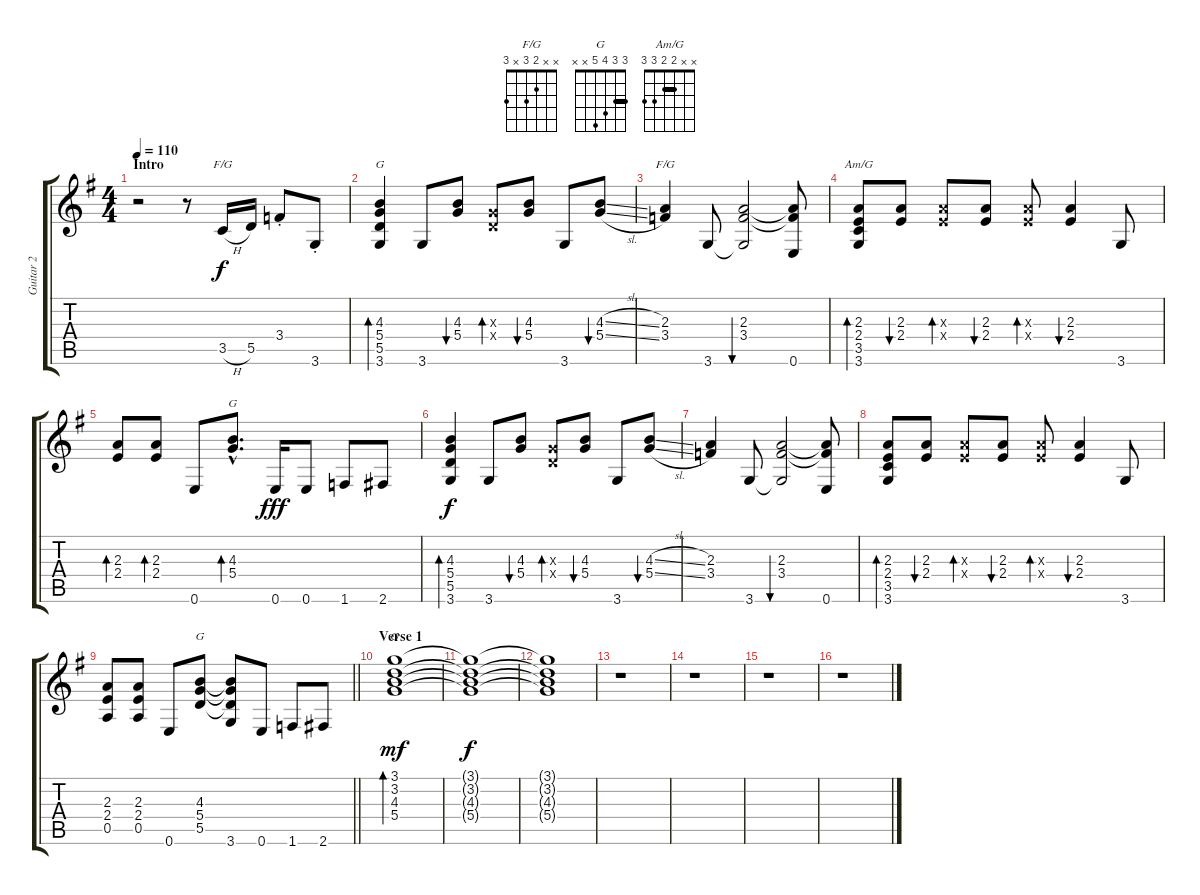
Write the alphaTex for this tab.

\track ("Guitar 2" "Guitar 2") {instrument overdrivenguitar}
\staff {score tabs}
\tuning (E4 B3 G3 D3 A2 E2) {hide}
\chord ("F/G" x x x 3 3 3) {barre 3}
\chord ("G" x x 4 5 5 3)
\chord ("F/G" x x 2 3 x 3)
\chord ("Am/G" x x 2 2 3 3) {barre 2}
\chord ("G" x x 4 5 x 3)
\chord ("G" x x 4 5 5 x)
\chord ("G" 3 3 4 5 x x) {barre 3}
\ts (4 4)
\section ("" "Intro")
\tempo 110
\clef g2
\ks g
r.2{dy f instrument overdrivenguitar} r.8 3.5{h}.16{ch "F/G"} 5.5.16 3.4{st}.8 3.6{st}.8 |
(4.3 5.4 5.5 3.6).4{bd 30 ch "G"} 3.6.8 (4.3 5.4).8{bu 30} (0.3{x} 0.4{x}).8{bd 30} (4.3 5.4).8{bu 30} 3.6.8 (4.3{sl} 5.4{sl}).8{bu 30} |
(2.3 3.4).4{ch "F/G"} 3.6.8 (2.3 3.4 3.6{t}).2{bu 30} (2.3{t} 3.4{t} 0.6).8 |
(2.3 2.4 3.5 3.6).8{bd 30 ch "Am/G"} (2.3 2.4).8{bu 30} (2.3{x} 2.4{x}).8{bd 30} (2.3 2.4).8{bu 30} (2.3{x} 2.4{x}).8{bd 30} (2.3 2.4).4{bu 30} 3.6.8 |
(2.3 2.4).8{bd 30} (2.3 2.4).8{bd 30} 0.6.8 (4.3{hac} 5.4{hac}).8{d bd 30 ch "G"} 0.6.16{dy fff} 0.6.8 1.6.8 2.6.8 |
(4.3 5.4 5.5 3.6).4{bd 30 dy f} 3.6.8 (4.3 5.4).8{bu 30} (0.3{x} 0.4{x}).8{bd 30} (4.3 5.4).8{bu 30} 3.6.8 (4.3{sl} 5.4{sl}).8{bu 30} |
(2.3 3.4).4 3.6.8 (2.3 3.4 3.6{t}).2{bu 30} (2.3{t} 3.4{t} 0.6).8 |
(2.3 2.4 3.5 3.6).8{bd 30} (2.3 2.4).8{bu 30} (2.3{x} 2.4{x}).8{bd 30} (2.3 2.4).8{bu 30} (2.3{x} 2.4{x}).8{bd 30} (2.3 2.4).4{bu 30} 3.6.8 |
\barLineRight lightlight
(2.3 2.4 0.5).8 (2.3 2.4 0.5).8 0.6.8 (4.3 5.4 5.5).8{ch "G"} (4.3{t} 5.4{t} 5.5{t} 3.6).8 0.6.8 1.6.8 2.6.8 |
\section ("" "Verse 1")
(3.1 3.2 4.3 5.4).1{bd 30 ch "G" dy mf} |
(3.1{t} 3.2{t} 4.3{t} 5.4{t}).1{dy f volume 0} |
(3.1{t} 3.2{t} 4.3{t} 5.4{t}).1 |
r.1{volume 11} |
r.1 |
r.1 |
r.1
